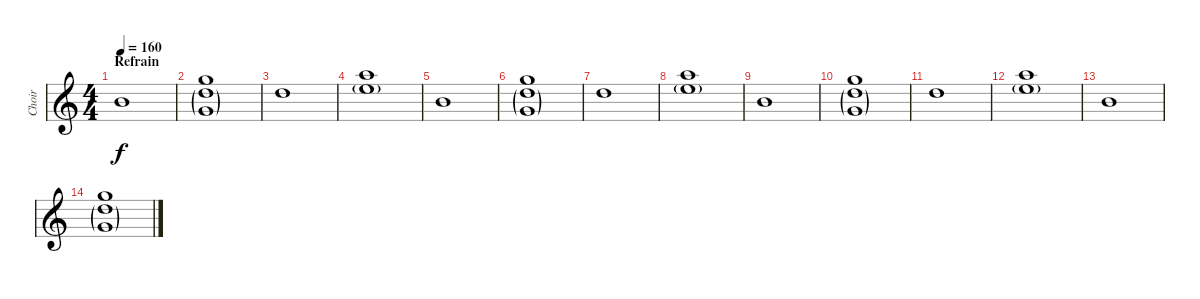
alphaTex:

\track ("Choir" "Choir") {instrument choiraahs}
\staff {score}
\tuning (E4 B3 G3 D3 A2 E2 B1) {hide}
\ts (4 4)
\section ("" "Refrain")
\tempo 160
\clef g2
\ks c
7.1.1{dy f} |
(15.1 15.2{g} 12.3{g}).1 |
10.1.1 |
(17.1 17.2{g}).1 |
7.1.1 |
(15.1 15.2{g} 12.3{g}).1 |
10.1.1 |
(17.1 17.2{g}).1 |
7.1.1 |
(15.1 15.2{g} 12.3{g}).1 |
10.1.1 |
(17.1 17.2{g}).1 |
7.1.1 |
(15.1 15.2{g} 12.3{g}).1
